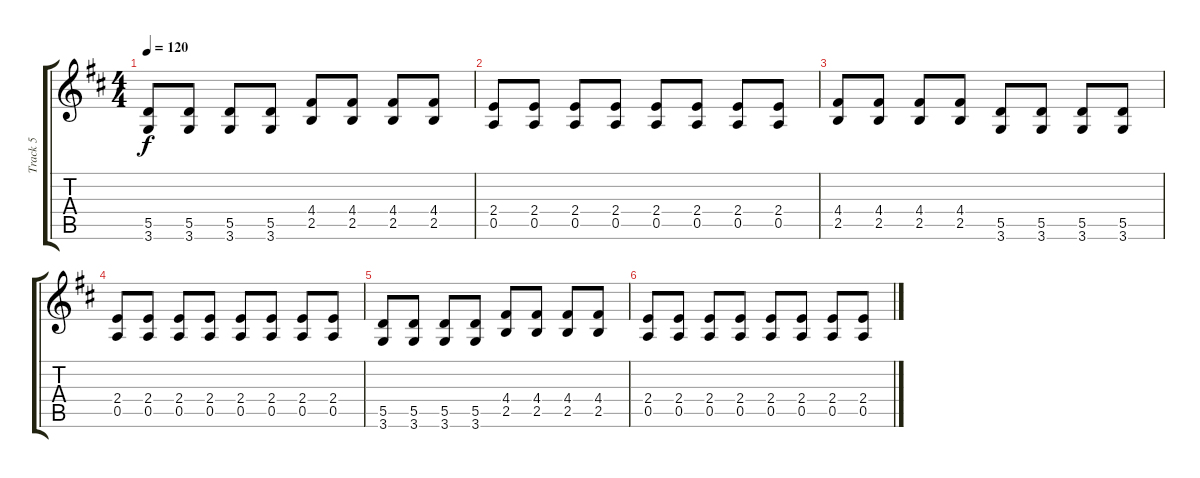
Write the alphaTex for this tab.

\track ("Track 5" "Track 5") {instrument distortionguitar}
\staff {score tabs}
\tuning (E4 B3 G3 D3 A2 E2) {hide}
\ts (4 4)
\tempo 120
\clef g2
\ks d
(5.5 3.6).8{dy f} (5.5 3.6).8 (5.5 3.6).8 (5.5 3.6).8 (4.4 2.5).8 (4.4 2.5).8 (4.4 2.5).8 (4.4 2.5).8 |
(2.4 0.5).8 (2.4 0.5).8 (2.4 0.5).8 (2.4 0.5).8 (2.4 0.5).8 (2.4 0.5).8 (2.4 0.5).8 (2.4 0.5).8 |
(4.4 2.5).8 (4.4 2.5).8 (4.4 2.5).8 (4.4 2.5).8 (5.5 3.6).8 (5.5 3.6).8 (5.5 3.6).8 (5.5 3.6).8 |
(2.4 0.5).8 (2.4 0.5).8 (2.4 0.5).8 (2.4 0.5).8 (2.4 0.5).8 (2.4 0.5).8 (2.4 0.5).8 (2.4 0.5).8 |
(5.5 3.6).8 (5.5 3.6).8 (5.5 3.6).8 (5.5 3.6).8 (4.4 2.5).8 (4.4 2.5).8 (4.4 2.5).8 (4.4 2.5).8 |
(2.4 0.5).8 (2.4 0.5).8 (2.4 0.5).8 (2.4 0.5).8 (2.4 0.5).8 (2.4 0.5).8 (2.4 0.5).8 (2.4 0.5).8
